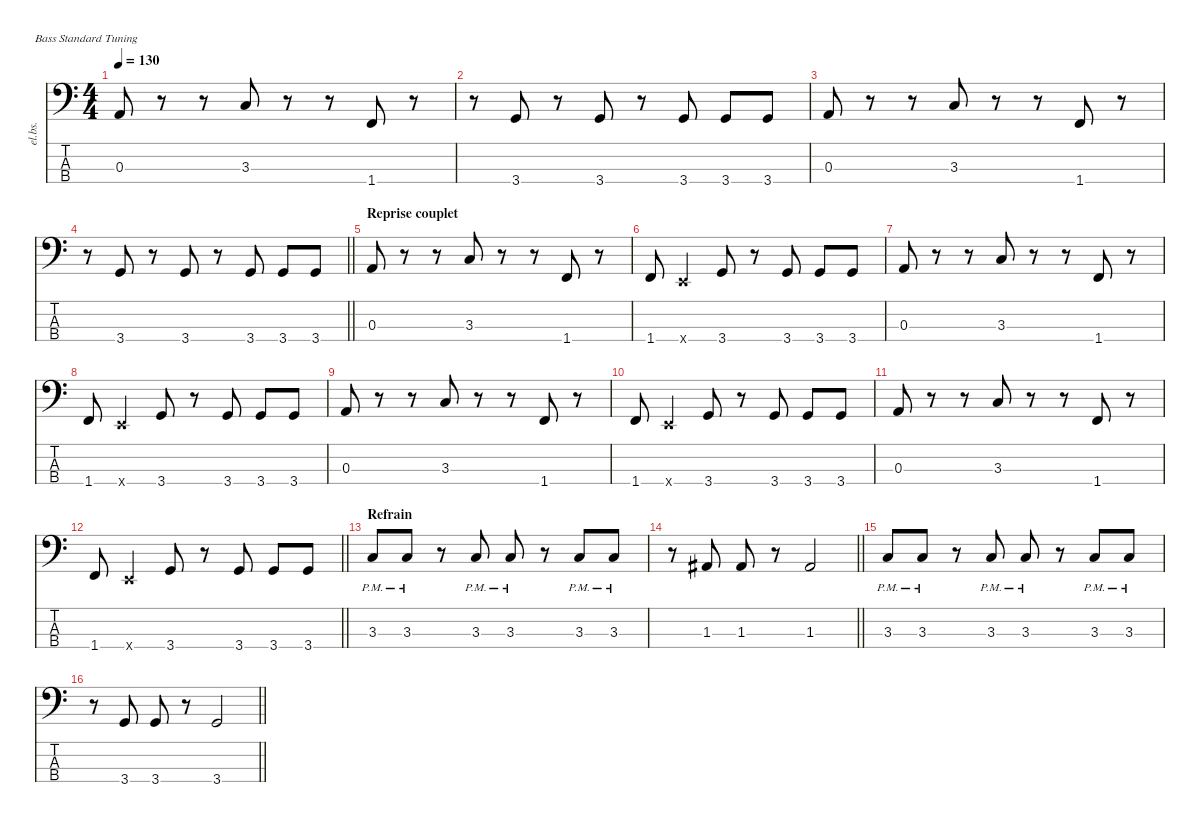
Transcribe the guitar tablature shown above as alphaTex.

\defaultSystemsLayout 4
\hideDynamics
\bracketExtendMode nobrackets
\otherSystemsTrackNameOrientation horizontal
\track ("Chipon" "el.bs.") {instrument electricbassfinger}
\staff {score tabs}
\tuning (G2 D2 A1 E1)
\ts (4 4)
\tempo 130
\clef f4
\ks c
0.3.8{dy f} r.8 r.8 3.3.8 r.8 r.8 1.4.8 r.8 |
r.8 3.4.8 r.8 3.4.8 r.8 3.4.8 3.4.8 3.4.8 |
0.3.8 r.8 r.8 3.3.8 r.8 r.8 1.4.8 r.8 |
\barLineRight lightlight
r.8 3.4.8 r.8 3.4.8 r.8 3.4.8 3.4.8 3.4.8 |
\section ("" "Reprise couplet")
0.3.8 r.8 r.8 3.3.8 r.8 r.8 1.4.8 r.8 |
1.4.8{dy mf} 0.4{x}.4 3.4.8{dy f} r.8 3.4.8 3.4.8 3.4.8 |
0.3.8 r.8 r.8 3.3.8 r.8 r.8 1.4.8 r.8 |
1.4.8{dy mf} 0.4{x}.4 3.4.8{dy f} r.8 3.4.8 3.4.8 3.4.8 |
0.3.8 r.8 r.8 3.3.8 r.8 r.8 1.4.8 r.8 |
1.4.8{dy mf} 0.4{x}.4 3.4.8{dy f} r.8 3.4.8 3.4.8 3.4.8 |
0.3.8 r.8 r.8 3.3.8 r.8 r.8 1.4.8 r.8 |
\barLineRight lightlight
1.4.8{dy mf} 0.4{x}.4 3.4.8{dy f} r.8 3.4.8 3.4.8 3.4.8 |
\section ("" "Refrain")
3.3{pm}.8 3.3{pm}.8 r.8 3.3{pm}.8 3.3{pm}.8 r.8 3.3{pm}.8 3.3{pm}.8 |
\barLineRight lightlight
r.8 1.3{acc #}.8 1.3{acc #}.8 r.8 1.3{acc #}.2 |
3.3{pm}.8 3.3{pm}.8 r.8 3.3{pm}.8 3.3{pm}.8 r.8 3.3{pm}.8 3.3{pm}.8 |
\barLineRight lightlight
r.8 3.4.8 3.4.8 r.8 3.4.2
